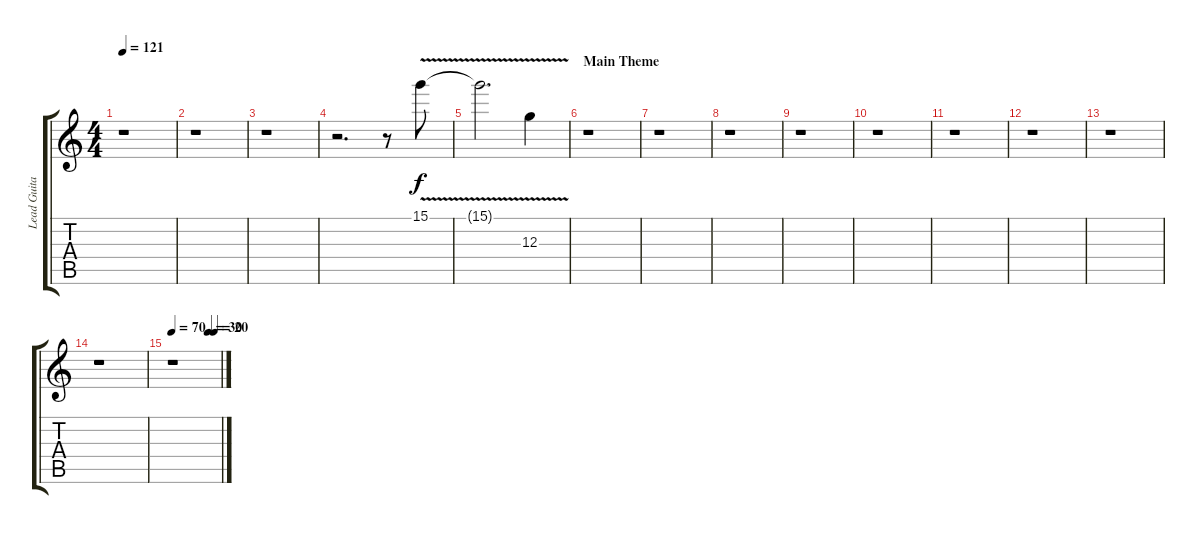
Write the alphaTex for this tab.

\track ("Lead Guitar" "Lead Guita") {instrument electricguitarclean}
\staff {score tabs}
\tuning (E4 B3 G3 D3 A2 E2) {hide}
\ts (4 4)
\tempo 121
\clef g2
\ks c
r.1{dy f} |
r.1 |
r.1 |
r.2{d} r.8 15.1{v}.8 |
15.1{t}.2{d} 12.3{v}.4 |
\section ("" "Main Theme")
r.1 |
r.1 |
r.1 |
r.1 |
r.1 |
r.1 |
r.1 |
r.1 |
r.1 |
\tempo 70
\tempo (30 0.75)
\tempo (20 0.875)
r.1
